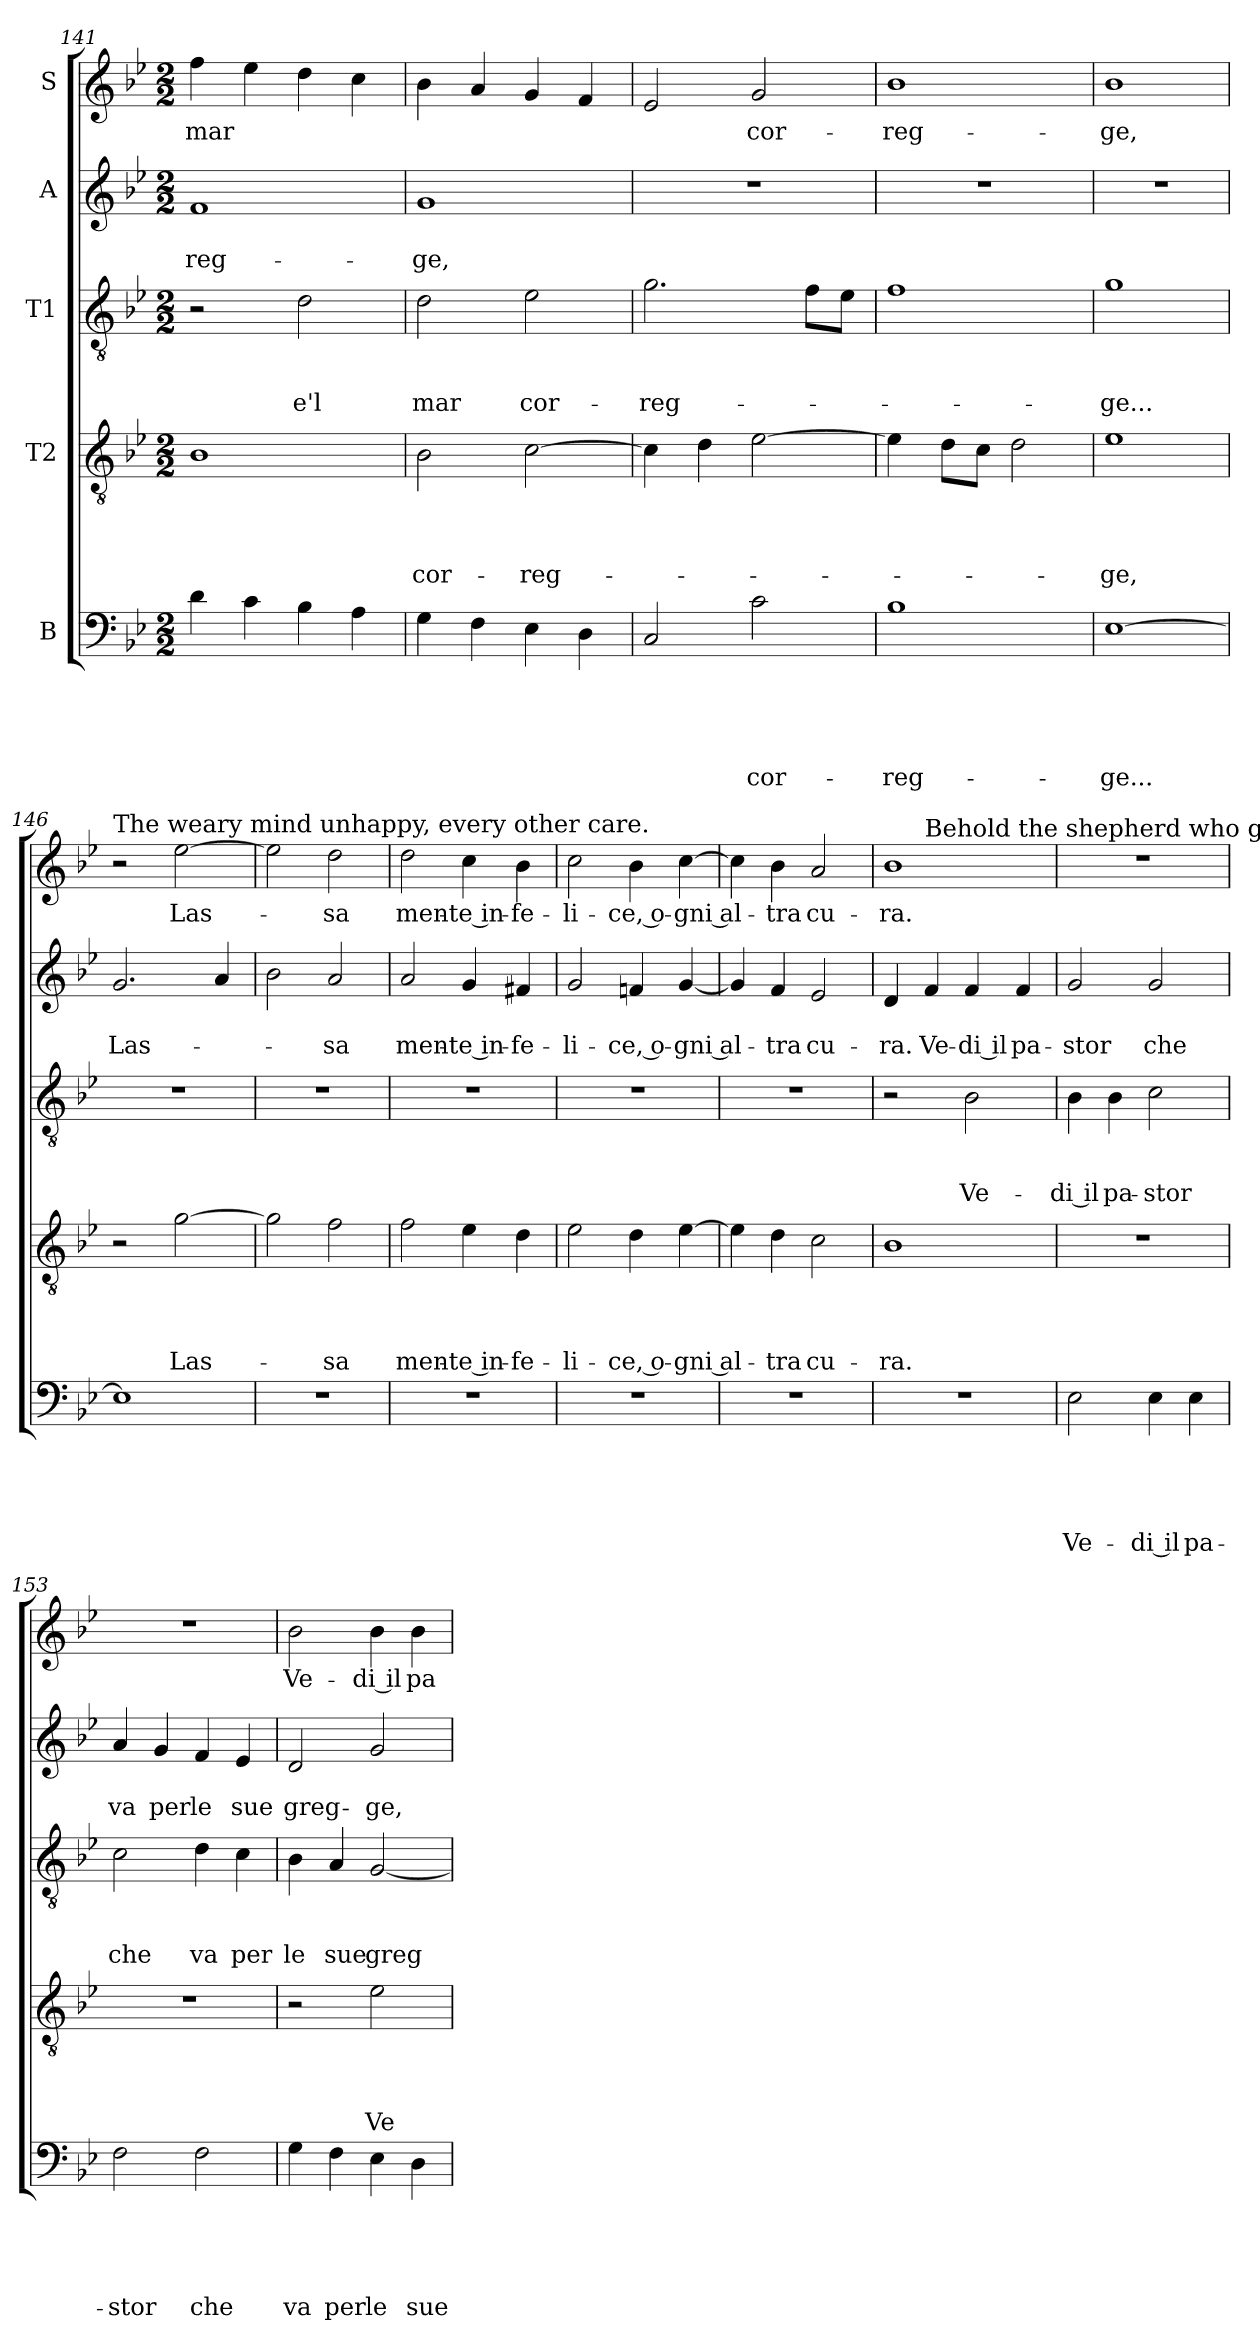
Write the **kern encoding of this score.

**kern	**text	**text	**text	**text	**text	**kern	**text	**text	**text	**text	**kern	**text	**text	**text	**kern	**text	**text	**kern	**text
*part5	*part5	*part5	*part5	*part5	*part5	*part4	*part4	*part4	*part4	*part4	*part3	*part3	*part3	*part3	*part2	*part2	*part2	*part1	*part1
*staff5	*staff5	*staff5	*staff5	*staff5	*staff5	*staff4	*staff4	*staff4	*staff4	*staff4	*staff3	*staff3	*staff3	*staff3	*staff2	*staff2	*staff2	*staff1	*staff1
*I"B	*	*	*	*	*	*I"T2	*	*	*	*	*I"T1	*	*	*	*I"A	*	*	*I"S	*
*clefF4	*	*	*	*	*	*clefGv2	*	*	*	*	*clefGv2	*	*	*	*clefG2	*	*	*clefG2	*
*k[b-e-]	*	*	*	*	*	*k[b-e-]	*	*	*	*	*k[b-e-]	*	*	*	*k[b-e-]	*	*	*k[b-e-]	*
*B-:	*	*	*	*	*	*B-:	*	*	*	*	*B-:	*	*	*	*B-:	*	*	*B-:	*
*M2/2	*	*	*	*	*	*M2/2	*	*	*	*	*M2/2	*	*	*	*M2/2	*	*	*M2/2	*
=141	=141	=141	=141	=141	=141	=141	=141	=141	=141	=141	=141	=141	=141	=141	=141	=141	=141	=141	=141
!	!	!	!	!	!	!	!	!	!	!	!	!	!	!	!	!	!LO:LY:b	!	!LO:LY:b
4d\	.	.	.	.	.	1B-	.	.	.	.	2r	.	.	.	1f	.	-reg-	4ff\	mar
4c\	.	.	.	.	.	.	.	.	.	.	.	.	.	.	.	.	.	4ee-\	.
!	!	!	!	!	!	!	!	!	!	!	!	!	!	!LO:LY:b	!	!	!	!	!
4B-\	.	.	.	.	.	.	.	.	.	.	2d\	.	.	e'l	.	.	.	4dd\	.
4A\	.	.	.	.	.	.	.	.	.	.	.	.	.	.	.	.	.	4cc\	.
=142	=142	=142	=142	=142	=142	=142	=142	=142	=142	=142	=142	=142	=142	=142	=142	=142	=142	=142	=142
!	!	!	!	!	!	!	!	!	!	!LO:LY:b	!	!	!	!LO:LY:b	!	!	!LO:LY:b	!	!
4G\	.	.	.	.	.	2B-\	.	.	.	cor-	2d\	.	.	mar	1g	.	-ge,	4b-\	.
4F\	.	.	.	.	.	.	.	.	.	.	.	.	.	.	.	.	.	4a/	.
!	!	!	!	!	!	!	!	!	!	!LO:LY:b	!	!	!	!LO:LY:b	!	!	!	!	!
4E-\	.	.	.	.	.	[2c\	.	.	.	-reg-	2e-\	.	.	cor-	.	.	.	4g/	.
4D\	.	.	.	.	.	.	.	.	.	.	.	.	.	.	.	.	.	4f/	.
=143	=143	=143	=143	=143	=143	=143	=143	=143	=143	=143	=143	=143	=143	=143	=143	=143	=143	=143	=143
!	!	!	!	!	!	!	!	!	!	!	!	!	!	!LO:LY:b	!	!	!	!	!
2C/	.	.	.	.	.	4c\]	.	.	.	.	2.g\	.	.	-reg-	1r	.	.	2e-/	.
.	.	.	.	.	.	4d\	.	.	.	.	.	.	.	.	.	.	.	.	.
!	!	!	!	!	!LO:LY:b	!	!	!	!	!	!	!	!	!	!	!	!	!	!LO:LY:b
2c\	.	.	.	.	cor-	[2e-\	.	.	.	.	.	.	.	.	.	.	.	2g/	cor-
.	.	.	.	.	.	.	.	.	.	.	8f\L	.	.	.	.	.	.	.	.
.	.	.	.	.	.	.	.	.	.	.	8e-\J	.	.	.	.	.	.	.	.
=144	=144	=144	=144	=144	=144	=144	=144	=144	=144	=144	=144	=144	=144	=144	=144	=144	=144	=144	=144
!	!	!	!	!	!LO:LY:b	!	!	!	!	!	!	!	!	!	!	!	!	!	!LO:LY:b
1B-	.	.	.	.	-reg-	4e-\]	.	.	.	.	1f	.	.	.	1r	.	.	1b-	-reg-
.	.	.	.	.	.	8d\L	.	.	.	.	.	.	.	.	.	.	.	.	.
.	.	.	.	.	.	8c\J	.	.	.	.	.	.	.	.	.	.	.	.	.
.	.	.	.	.	.	2d\	.	.	.	.	.	.	.	.	.	.	.	.	.
=145	=145	=145	=145	=145	=145	=145	=145	=145	=145	=145	=145	=145	=145	=145	=145	=145	=145	=145	=145
!	!	!	!	!	!LO:LY:b	!	!	!	!	!LO:LY:b	!	!	!	!LO:LY:b	!	!	!	!	!LO:LY:b
[1E-	.	.	.	.	-ge...	1e-	.	.	.	-ge,	1g	.	.	-ge...	1r	.	.	1b-	-ge,
!!LO:PB:g=z
=146	=146	=146	=146	=146	=146	=146	=146	=146	=146	=146	=146	=146	=146	=146	=146	=146	=146	=146	=146
!	!	!	!	!	!	!	!	!	!	!	!	!	!	!	!	!	!	!LO:TX:a:t=The weary mind unhappy, every other care.	!
!	!	!	!	!	!	!	!	!	!	!	!	!	!	!	!	!	!LO:LY:b	!	!
1E-]	.	.	.	.	.	2r	.	.	.	.	1r	.	.	.	2.g/	.	Las-	2r	.
!	!	!	!	!	!	!	!	!	!	!LO:LY:b	!	!	!	!	!	!	!	!	!LO:LY:b
.	.	.	.	.	.	[2g\	.	.	.	Las-	.	.	.	.	.	.	.	[2ee-\	Las-
.	.	.	.	.	.	.	.	.	.	.	.	.	.	.	4a/	.	.	.	.
=147	=147	=147	=147	=147	=147	=147	=147	=147	=147	=147	=147	=147	=147	=147	=147	=147	=147	=147	=147
1r	.	.	.	.	.	2g\]	.	.	.	.	1r	.	.	.	2b-\	.	.	2ee-\]	.
!	!	!	!	!	!	!	!	!	!	!LO:LY:b	!	!	!	!	!	!	!LO:LY:b	!	!LO:LY:b
.	.	.	.	.	.	2f\	.	.	.	-sa	.	.	.	.	2a/	.	-sa	2dd\	-sa
=148	=148	=148	=148	=148	=148	=148	=148	=148	=148	=148	=148	=148	=148	=148	=148	=148	=148	=148	=148
!	!	!	!	!	!	!	!	!	!	!LO:LY:b	!	!	!	!	!	!	!LO:LY:b	!	!LO:LY:b
1r	.	.	.	.	.	2f\	.	.	.	men-	1r	.	.	.	2a/	.	men-	2dd\	men-
!	!	!	!	!	!	!	!	!	!	!LO:LY:b	!	!	!	!	!	!	!LO:LY:b	!	!LO:LY:b
.	.	.	.	.	.	4e-\	.	.	.	-te in-	.	.	.	.	4g/	.	-te in-	4cc\	-te in-
!	!	!	!	!	!	!	!	!	!	!LO:LY:b	!	!	!	!	!	!	!LO:LY:b	!	!LO:LY:b
.	.	.	.	.	.	4d\	.	.	.	-fe-	.	.	.	.	4f#X/	.	-fe-	4b-\	-fe-
=149	=149	=149	=149	=149	=149	=149	=149	=149	=149	=149	=149	=149	=149	=149	=149	=149	=149	=149	=149
!	!	!	!	!	!	!	!	!	!	!LO:LY:b	!	!	!	!	!	!	!LO:LY:b	!	!LO:LY:b
1r	.	.	.	.	.	2e-\	.	.	.	-li-	1r	.	.	.	2g/	.	-li-	2cc\	-li-
!	!	!	!	!	!	!	!	!	!	!LO:LY:b	!	!	!	!	!	!	!LO:LY:b	!	!LO:LY:b
.	.	.	.	.	.	4d\	.	.	.	-ce, o-	.	.	.	.	4fni/	.	-ce, o-	4b-\	-ce, o-
!	!	!	!	!	!	!	!	!	!	!LO:LY:b	!	!	!	!	!	!	!LO:LY:b	!	!LO:LY:b
.	.	.	.	.	.	[4e-\	.	.	.	-gni al-	.	.	.	.	[4g/	.	-gni al-	[4cc\	-gni al-
=150	=150	=150	=150	=150	=150	=150	=150	=150	=150	=150	=150	=150	=150	=150	=150	=150	=150	=150	=150
1r	.	.	.	.	.	4e-\]	.	.	.	.	1r	.	.	.	4g/]	.	.	4cc\]	.
!	!	!	!	!	!	!	!	!	!	!LO:LY:b	!	!	!	!	!	!	!LO:LY:b	!	!LO:LY:b
.	.	.	.	.	.	4d\	.	.	.	-tra	.	.	.	.	4f/	.	-tra	4b-\	-tra
!	!	!	!	!	!	!	!	!	!	!LO:LY:b	!	!	!	!	!	!	!LO:LY:b	!	!LO:LY:b
.	.	.	.	.	.	2c\	.	.	.	cu-	.	.	.	.	2e-/	.	cu-	2a/	cu-
=151	=151	=151	=151	=151	=151	=151	=151	=151	=151	=151	=151	=151	=151	=151	=151	=151	=151	=151	=151
!	!	!	!	!	!	!	!	!	!	!LO:LY:b	!	!	!	!	!	!	!LO:LY:b	!	!LO:LY:b
*	*	*	*	*	*	*	*	*	*	*	*	*	*	*	*	*	*	*^	*
1r	.	.	.	.	.	1B-	.	.	.	-ra.	2r	.	.	.	4d/	.	-ra.	1b-	4ryy	-ra.
!	!	!	!	!	!	!	!	!	!	!	!	!	!	!	!	!	!	!	!LO:TX:a:t=Behold the shepherd who goes for his flock	!
!	!	!	!	!	!	!	!	!	!	!	!	!	!	!	!	!	!LO:LY:b	!	!	!
.	.	.	.	.	.	.	.	.	.	.	.	.	.	.	4f/	.	Ve-	.	2.ryy	.
!	!	!	!	!	!	!	!	!	!	!	!	!	!	!LO:LY:b	!	!	!LO:LY:b	!	!	!
.	.	.	.	.	.	.	.	.	.	.	2B-\	.	.	Ve-	4f/	.	-di il	.	.	.
!	!	!	!	!	!	!	!	!	!	!	!	!	!	!	!	!	!LO:LY:b	!	!	!
.	.	.	.	.	.	.	.	.	.	.	.	.	.	.	4f/	.	pa-	.	.	.
!!LO:LB:g=z
=152	=152	=152	=152	=152	=152	=152	=152	=152	=152	=152	=152	=152	=152	=152	=152	=152	=152	=152	=152	=152
!	!	!	!	!	!LO:LY:b	!	!	!	!	!	!	!	!	!LO:LY:b	!	!	!LO:LY:b	!	!	!
*	*	*	*	*	*	*	*	*	*	*	*	*	*	*	*	*	*	*v	*v	*
2E-\	.	.	.	.	Ve-	1r	.	.	.	.	4B-\	.	.	-di il	2g/	.	-stor	1r	.
!	!	!	!	!	!	!	!	!	!	!	!	!	!	!LO:LY:b	!	!	!	!	!
.	.	.	.	.	.	.	.	.	.	.	4B-\	.	.	pa-	.	.	.	.	.
!	!	!	!	!	!LO:LY:b	!	!	!	!	!	!	!	!	!LO:LY:b	!	!	!LO:LY:b	!	!
4E-\	.	.	.	.	-di il	.	.	.	.	.	2c\	.	.	-stor	2g/	.	che	.	.
!	!	!	!	!	!LO:LY:b	!	!	!	!	!	!	!	!	!	!	!	!	!	!
4E-\	.	.	.	.	pa-	.	.	.	.	.	.	.	.	.	.	.	.	.	.
=153	=153	=153	=153	=153	=153	=153	=153	=153	=153	=153	=153	=153	=153	=153	=153	=153	=153	=153	=153
!	!	!	!	!	!LO:LY:b	!	!	!	!	!	!	!	!	!LO:LY:b	!	!	!LO:LY:b	!	!
2F\	.	.	.	.	-stor	1r	.	.	.	.	2c\	.	.	che	4a/	.	va	1r	.
!	!	!	!	!	!	!	!	!	!	!	!	!	!	!	!	!	!LO:LY:b	!	!
.	.	.	.	.	.	.	.	.	.	.	.	.	.	.	4g/	.	per	.	.
!	!	!	!	!	!LO:LY:b	!	!	!	!	!	!	!	!	!LO:LY:b	!	!	!LO:LY:b	!	!
2F\	.	.	.	.	che	.	.	.	.	.	4d\	.	.	va	4f/	.	le	.	.
!	!	!	!	!	!	!	!	!	!	!	!	!	!	!LO:LY:b	!	!	!LO:LY:b	!	!
.	.	.	.	.	.	.	.	.	.	.	4c\	.	.	per	4e-/	.	sue	.	.
=154	=154	=154	=154	=154	=154	=154	=154	=154	=154	=154	=154	=154	=154	=154	=154	=154	=154	=154	=154
!	!	!	!	!	!LO:LY:b	!	!	!	!	!	!	!	!	!LO:LY:b	!	!	!LO:LY:b	!	!LO:LY:b
4G\	.	.	.	.	va	2r	.	.	.	.	4B-\	.	.	le	2d/	.	greg-	2b-\	Ve-
!	!	!	!	!	!LO:LY:b	!	!	!	!	!	!	!	!	!LO:LY:b	!	!	!	!	!
4F\	.	.	.	.	per	.	.	.	.	.	4A/	.	.	sue	.	.	.	.	.
!	!	!	!	!	!LO:LY:b	!	!	!	!	!LO:LY:b	!	!	!	!LO:LY:b	!	!	!LO:LY:b	!	!LO:LY:b
4E-\	.	.	.	.	le	2e-\	.	.	.	Ve-	[2G/	.	.	greg-	2g/	.	-ge,	4b-\	-di il
!	!	!	!	!	!LO:LY:b	!	!	!	!	!	!	!	!	!	!	!	!	!	!LO:LY:b
4D\	.	.	.	.	sue	.	.	.	.	.	.	.	.	.	.	.	.	4b-\	pa-
=	=	=	=	=	=	=	=	=	=	=	=	=	=	=	=	=	=	=	=
*-	*-	*-	*-	*-	*-	*-	*-	*-	*-	*-	*-	*-	*-	*-	*-	*-	*-	*-	*-
